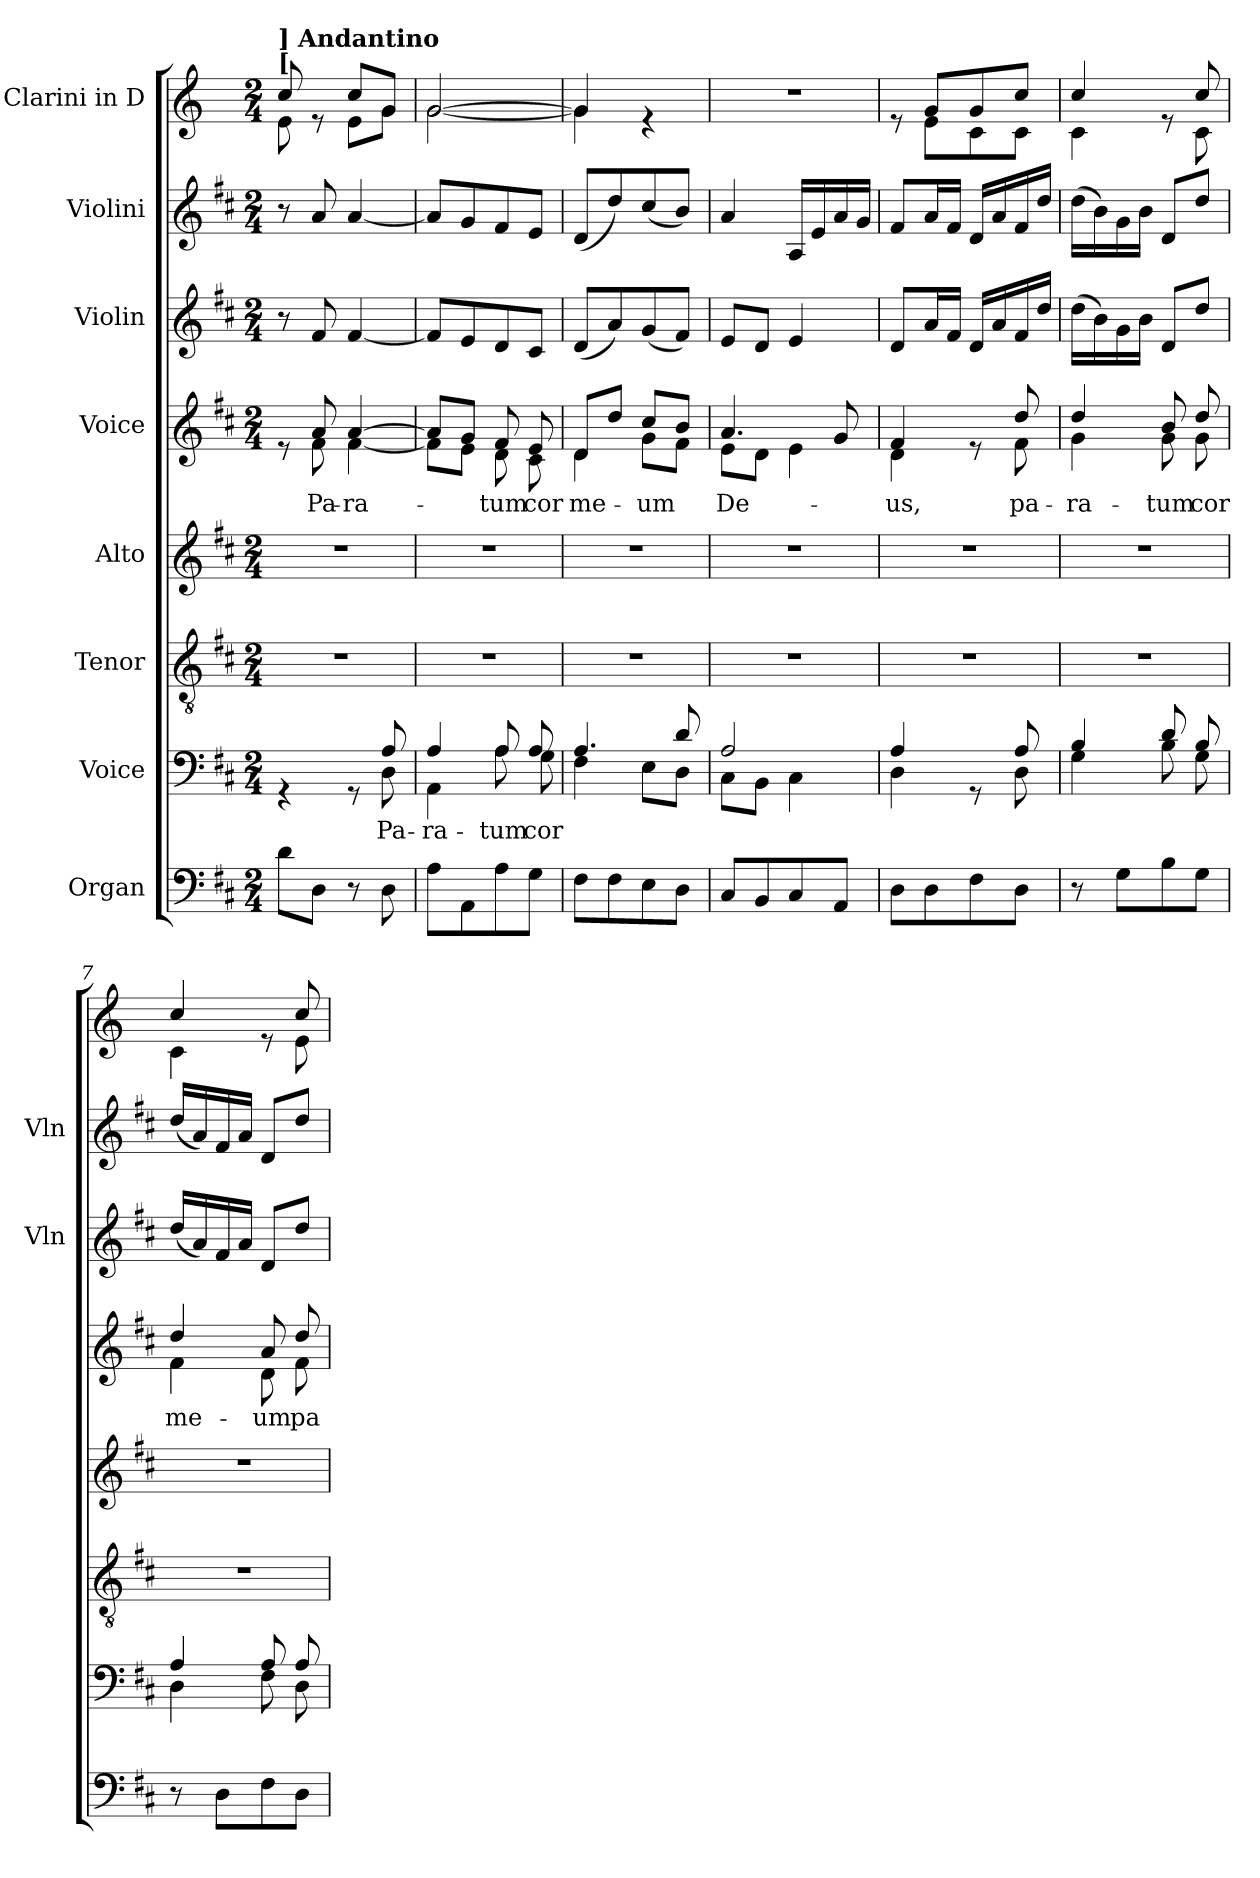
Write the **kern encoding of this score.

**kern	**kern	**text	**kern	**kern	**kern	**text	**kern	**kern	**kern
*part8	*part7	*part7	*part6	*part5	*part4	*part4	*part3	*part2	*part1
*staff8	*staff7	*staff7	*staff6	*staff5	*staff4	*staff4	*staff3	*staff2	*staff1
*I"Organ	*I"Voice	*	*I"Tenor	*I"Alto	*I"Voice	*	*I"Violin	*I"Violini	*I"Clarini in D
*	*	*	*	*	*	*	*I'Vln	*I'Vln	*
*clefF4	*clefF4	*	*clefGv2	*clefG2	*clefG2	*	*clefG2	*clefG2	*clefG2
*	*	*	*	*	*	*	*	*	*ITrd-1c-2
*k[f#c#]	*k[f#c#]	*	*k[f#c#]	*k[f#c#]	*k[f#c#]	*	*k[f#c#]	*k[f#c#]	*k[f#c#]
*M2/4	*M2/4	*	*M2/4	*M2/4	*M2/4	*	*M2/4	*M2/4	*M2/4
*MM80	*MM80	*	*MM80	*MM80	*MM80	*	*MM80	*MM80	*MM80
=1	=1	=1	=1	=1	=1	=1	=1	=1	=1
*	*^	*	*	*	*^	*	*	*	*^
!	!	!	!	!	!	!	!	!	!	!	!LO:TX:a:B:t=[	!
!	!	!	!	!	!	!	!	!	!	!	!LO:TX:a:B:t=] Andantino	!
8d\L	4rGG	4.ryy	.	2r	2r	8re	8ryy	.	8r	8r	8dd/	8f#\
!	!	!	!	!	!	!	!	!LO:LY:b	!	!	!	!
8D\J	.	.	.	.	.	8a/	8f#\	Pa-	8f#/	8a/	8re	8ryy
!	!	!	!	!	!	!	!	!LO:LY:b	!	!	!	!
8r	8rGG	.	.	.	.	[4a/	[4f#\	-ra-	[4f#/	[4a/	8dd/L	8f#\L
!	!	!	!LO:LY:b	!	!	!	!	!	!	!	!	!
8D\	8A/	8D\	Pa-	.	.	.	.	.	.	.	8a/J	8a\J
=2	=2	=2	=2	=2	=2	=2	=2	=2	=2	=2	=2	=2
!	!	!	!LO:LY:b	!	!	!	!	!	!	!	!	!
8A\L	4A/	4AA\	-ra-	2r	2r	8a/L]	8f#\L]	.	8f#/L]	8a/L]	[2a/	[2a\
8AA\	.	.	.	.	.	8g/J	8e\J	.	8e/	8g/	.	.
!	!	!	!LO:LY:b	!	!	!	!	!LO:LY:b	!	!	!	!
8A\	8A/	8A\	-tum	.	.	8f#/	8d\	-tum	8d/	8f#/	.	.
!	!	!	!LO:LY:b	!	!	!	!	!LO:LY:b	!	!	!	!
8G\J	8A/	8G\	cor	.	.	8e/	8c#\	cor	8c#/J	8e/J	.	.
=3	=3	=3	=3	=3	=3	=3	=3	=3	=3	=3	=3	=3
!	!	!	!	!	!	!	!	!LO:LY:b	!	!	!	!
8F#\L	4.A/	4F#\	.	2r	2r	8d/L	4d\	me-	(8d/L	(8d/L	4a/]	4a\]
8F#\	.	.	.	.	.	8dd/J	.	.	8a/)	8dd/)	.	.
!	!	!	!	!	!	!	!	!LO:LY:b	!	!	!	!
8E\	.	8E\L	.	.	.	8cc#/L	8g\L	-um	(8g/	(8cc#/	4re	4ryy
8D\J	8d/	8D\J	.	.	.	8b/J	8f#\J	.	8f#/J)	8b/J)	.	.
*	*	*	*	*	*	*	*	*	*	*	*v	*v
=4	=4	=4	=4	=4	=4	=4	=4	=4	=4	=4	=4
!	!	!	!	!	!	!	!	!LO:LY:b	!	!	!
8C#/L	2A/	8C#\L	.	2r	2r	4.a/	8e\L	De-	8e/L	4a/	2r
8BB/	.	8BB\J	.	.	.	.	8d\J	.	8d/J	.	.
8C#/	.	4C#\	.	.	.	.	4e\	.	4e/	16A/LL	.
.	.	.	.	.	.	.	.	.	.	16e/	.
8AA/J	.	.	.	.	.	8g/	.	.	.	16a/	.
.	.	.	.	.	.	.	.	.	.	16g/JJ	.
=5	=5	=5	=5	=5	=5	=5	=5	=5	=5	=5	=5
!	!	!	!	!	!	!	!	!LO:LY:b	!	!	!
*	*	*	*	*	*	*	*	*	*	*	*^
8D\L	4A/	4D\	.	2r	2r	4f#/	4d\	-us,	8d/L	8f#/L	8re	8ryy
8D\	.	.	.	.	.	.	.	.	16a/L	16a/L	8a/L	8f#\L
.	.	.	.	.	.	.	.	.	16f#/JJ	16f#/JJ	.	.
8F#\	8rGG	8ryy	.	.	.	8re	8ryy	.	16d/LL	16d/LL	8a/	8d\
.	.	.	.	.	.	.	.	.	16a/	16a/	.	.
!	!	!	!	!	!	!	!	!LO:LY:b	!	!	!	!
8D\J	8A/	8D\	.	.	.	8dd/	8f#\	pa-	16f#/	16f#/	8dd/J	8d\J
.	.	.	.	.	.	.	.	.	16dd/JJ	16dd/JJ	.	.
=6	=6	=6	=6	=6	=6	=6	=6	=6	=6	=6	=6	=6
!	!	!	!	!	!	!	!	!LO:LY:b	!	!	!	!
8r	4B/	4G\	.	2r	2r	4dd/	4g\	-ra-	(16dd\LL	(16dd\LL	4dd/	4d\
.	.	.	.	.	.	.	.	.	16b\)	16b\)	.	.
8G\L	.	.	.	.	.	.	.	.	16g\	16g\	.	.
.	.	.	.	.	.	.	.	.	16b\JJ	16b\JJ	.	.
!	!	!	!	!	!	!	!	!LO:LY:b	!	!	!	!
8B\	8d/	8B\	.	.	.	8b/	8g\	-tum	8d/L	8d/L	8re	8ryy
!	!	!	!	!	!	!	!	!LO:LY:b	!	!	!	!
8G\J	8B/	8G\	.	.	.	8dd/	8g\	cor	8dd/J	8dd/J	8dd/	8d\
!!LO:LB:g=z	!!
=7	=7	=7	=7	=7	=7	=7	=7	=7	=7	=7	=7	=7
!	!	!	!	!	!	!	!	!LO:LY:b	!	!	!	!
8r	4A/	4D\	.	2r	2r	4dd/	4f#\	me-	(16dd/LL	(16dd/LL	4dd/	4d\
.	.	.	.	.	.	.	.	.	16a/)	16a/)	.	.
8D\L	.	.	.	.	.	.	.	.	16f#/	16f#/	.	.
.	.	.	.	.	.	.	.	.	16a/JJ	16a/JJ	.	.
!	!	!	!	!	!	!	!	!LO:LY:b	!	!	!	!
8F#\	8A/	8F#\	.	.	.	8a/	8d\	-um	8d/L	8d/L	8re	8ryy
!	!	!	!	!	!	!	!	!LO:LY:b	!	!	!	!
8D\J	8A/	8D\	.	.	.	8dd/	8f#\	pa-	8dd/J	8dd/J	8dd/	8f#\
*	*v	*v	*	*	*	*v	*v	*	*	*	*v	*v
=	=	=	=	=	=	=	=	=	=
*-	*-	*-	*-	*-	*-	*-	*-	*-	*-
